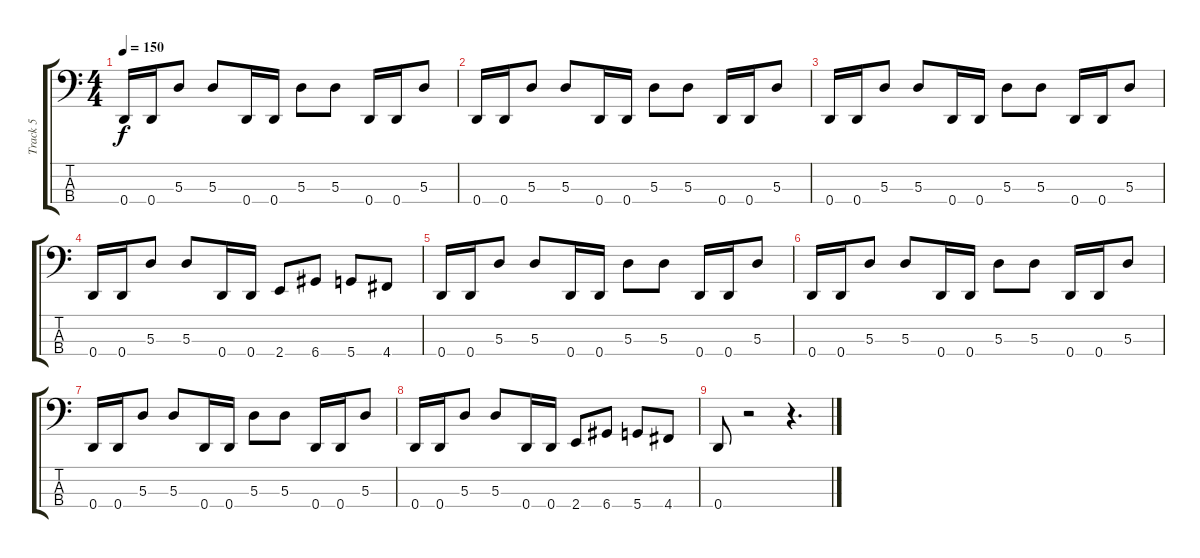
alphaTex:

\track ("Track 5" "Track 5") {instrument electricbasspick}
\staff {score tabs}
\tuning (G2 D2 A1 D1) {hide}
\ts (4 4)
\tempo 150
\clef f4
\ks c
0.4.16{dy f} 0.4.16 5.3.8 5.3.8 0.4.16 0.4.16 5.3.8 5.3.8 0.4.16 0.4.16 5.3.8 |
0.4.16 0.4.16 5.3.8 5.3.8 0.4.16 0.4.16 5.3.8 5.3.8 0.4.16 0.4.16 5.3.8 |
0.4.16 0.4.16 5.3.8 5.3.8 0.4.16 0.4.16 5.3.8 5.3.8 0.4.16 0.4.16 5.3.8 |
0.4.16 0.4.16 5.3.8 5.3.8 0.4.16 0.4.16 2.4.8 6.4.8 5.4.8 4.4.8 |
0.4.16 0.4.16 5.3.8 5.3.8 0.4.16 0.4.16 5.3.8 5.3.8 0.4.16 0.4.16 5.3.8 |
0.4.16 0.4.16 5.3.8 5.3.8 0.4.16 0.4.16 5.3.8 5.3.8 0.4.16 0.4.16 5.3.8 |
0.4.16 0.4.16 5.3.8 5.3.8 0.4.16 0.4.16 5.3.8 5.3.8 0.4.16 0.4.16 5.3.8 |
0.4.16 0.4.16 5.3.8 5.3.8 0.4.16 0.4.16 2.4.8 6.4.8 5.4.8 4.4.8 |
0.4.8 r.2 r.4{d}
